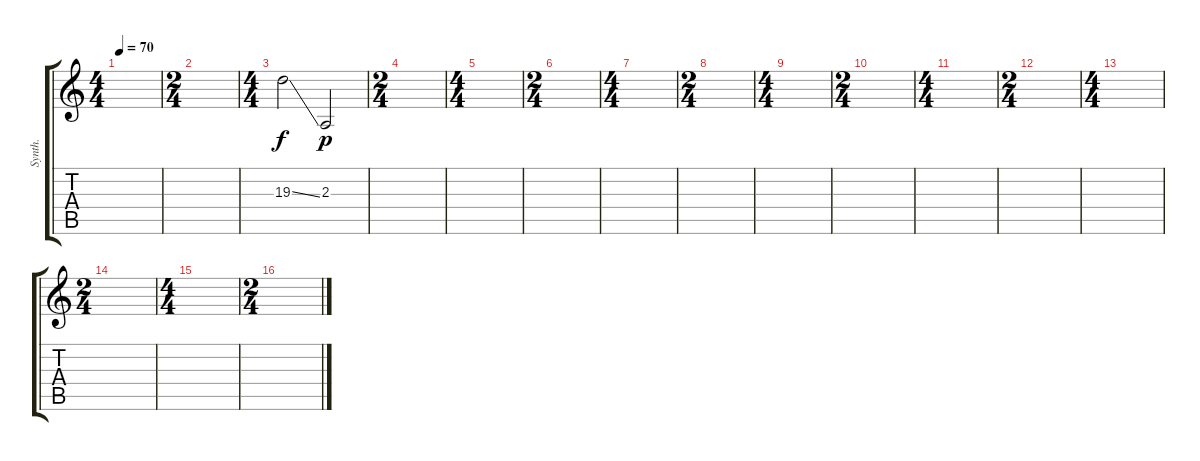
\track ("Synth." "Synth.") {instrument drawbarorgan}
\staff {score tabs}
\tuning (E4 B3 G3 D3 A2 E2) {hide}
\ts (4 4)
\tempo 70
\clef g2
\ks c
|
\ts (2 4)
|
\ts (4 4)
19.3{ss}.2 2.3.2{dy p} |
\ts (2 4)
|
\ts (4 4)
|
\ts (2 4)
|
\ts (4 4)
|
\ts (2 4)
|
\ts (4 4)
|
\ts (2 4)
|
\ts (4 4)
|
\ts (2 4)
|
\ts (4 4)
|
\ts (2 4)
|
\ts (4 4)
|
\ts (2 4)
